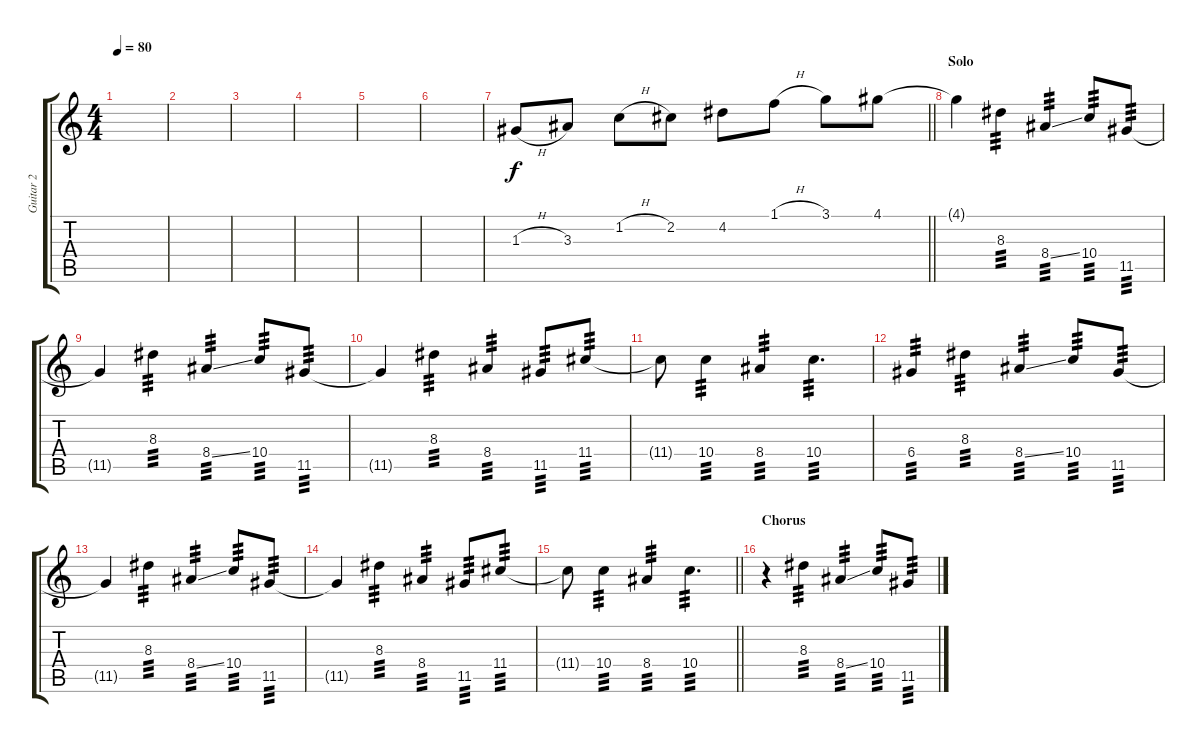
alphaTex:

\track ("Guitar 2" "Guitar 2") {instrument overdrivenguitar}
\staff {score tabs}
\tuning (E4 B3 G3 D3 A2 E2) {hide}
\ts (4 4)
\tempo 80
\clef g2
\ks c
|
|
|
|
|
|
\barLineRight lightlight
1.3{h}.8{volume 14} 3.3.8 1.2{h}.8 2.2.8 4.2.8 1.1{h}.8 3.1.8 4.1.8 |
\section ("" "Solo")
4.1{t}.4{volume 14 balance 8} 8.3.4{tp 3} 8.4{ss}.4{tp 3} 10.4.8{tp 3} 11.5.8{tp 3} |
11.5{t}.4 8.3.4{tp 3} 8.4{ss}.4{tp 3} 10.4.8{tp 3} 11.5.8{tp 3} |
11.5{t}.4 8.3.4{tp 3} 8.4.4{tp 3} 11.5.8{tp 3} 11.4.8{tp 3} |
11.4{t}.8 10.4.4{tp 3} 8.4.4{tp 3} 10.4.4{d tp 3} |
6.4.4{tp 3} 8.3.4{tp 3} 8.4{ss}.4{tp 3} 10.4.8{tp 3} 11.5.8{tp 3} |
11.5{t}.4 8.3.4{tp 3} 8.4{ss}.4{tp 3} 10.4.8{tp 3} 11.5.8{tp 3} |
11.5{t}.4 8.3.4{tp 3} 8.4.4{tp 3} 11.5.8{tp 3} 11.4.8{tp 3} |
\barLineRight lightlight
11.4{t}.8 10.4.4{tp 3} 8.4.4{tp 3} 10.4.4{d tp 3} |
\section ("" "Chorus")
r.4{volume 14 balance 8} 8.3.4{tp 3} 8.4{ss}.4{tp 3} 10.4.8{tp 3} 11.5.8{tp 3}
